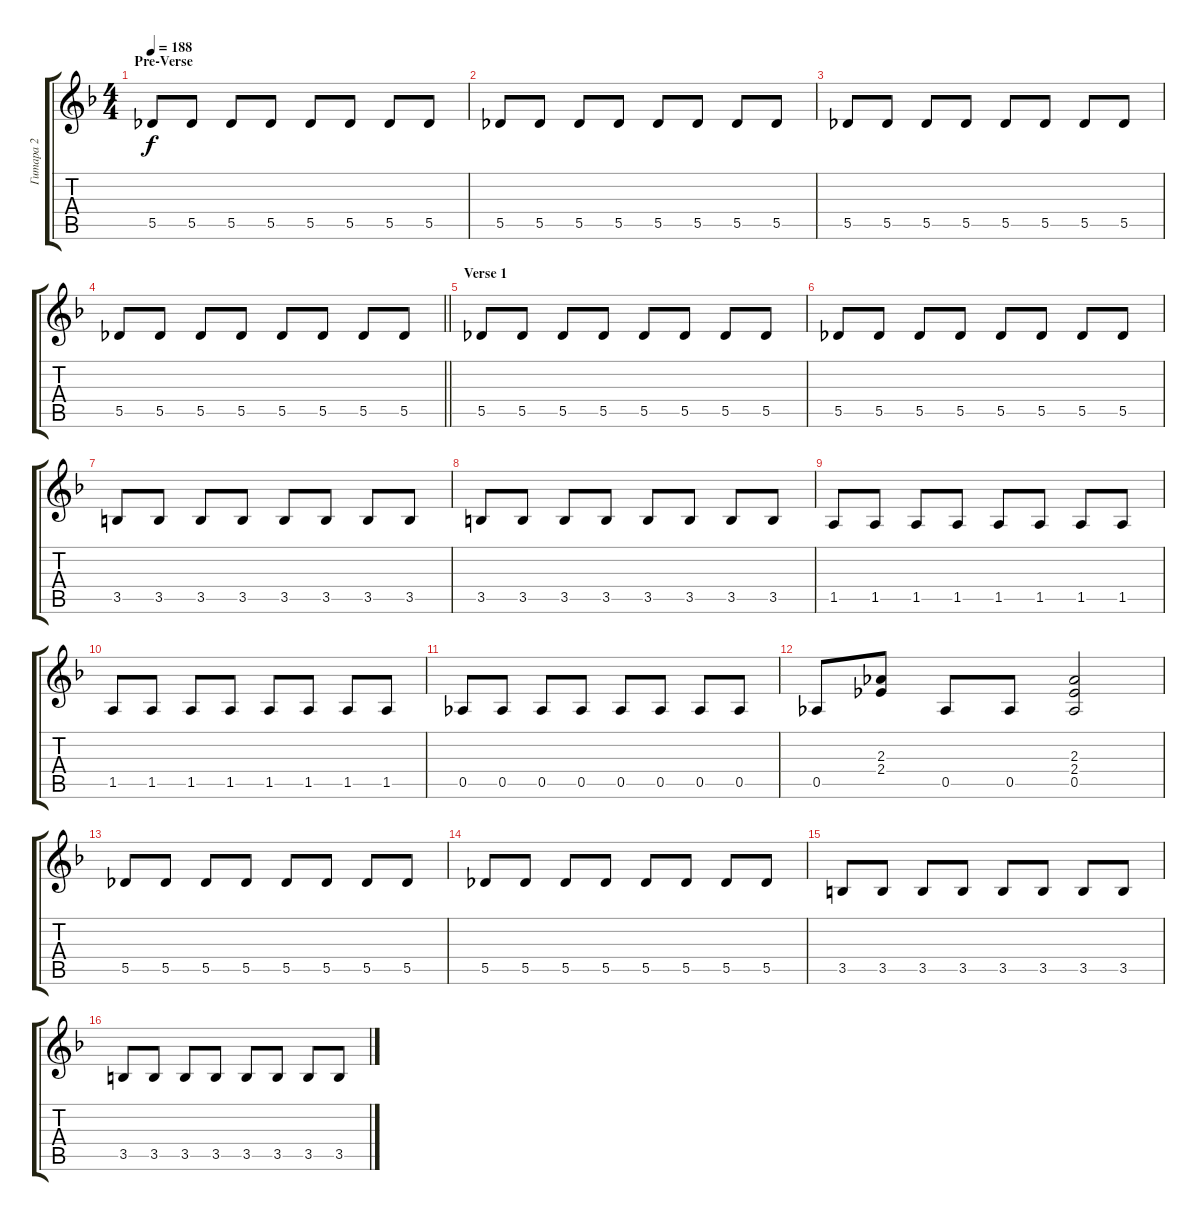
\track ("Гитара 2" "Гитара 2") {instrument distortionguitar}
\staff {score tabs}
\tuning (Eb4 Bb3 Gb3 Db3 Ab2 Eb2) {hide}
\ts (4 4)
\section ("" "Pre-Verse")
\tempo 188
\clef g2
\ks dminor
5.5.8{dy f} 5.5.8 5.5.8 5.5.8 5.5.8 5.5.8 5.5.8 5.5.8 |
5.5.8 5.5.8 5.5.8 5.5.8 5.5.8 5.5.8 5.5.8 5.5.8 |
5.5.8 5.5.8 5.5.8 5.5.8 5.5.8 5.5.8 5.5.8 5.5.8 |
\barLineRight lightlight
5.5.8 5.5.8 5.5.8 5.5.8 5.5.8 5.5.8 5.5.8 5.5.8 |
\section ("" "Verse 1")
5.5.8 5.5.8 5.5.8 5.5.8 5.5.8 5.5.8 5.5.8 5.5.8 |
5.5.8 5.5.8 5.5.8 5.5.8 5.5.8 5.5.8 5.5.8 5.5.8 |
3.5.8 3.5.8 3.5.8 3.5.8 3.5.8 3.5.8 3.5.8 3.5.8 |
3.5.8 3.5.8 3.5.8 3.5.8 3.5.8 3.5.8 3.5.8 3.5.8 |
1.5.8 1.5.8 1.5.8 1.5.8 1.5.8 1.5.8 1.5.8 1.5.8 |
1.5.8 1.5.8 1.5.8 1.5.8 1.5.8 1.5.8 1.5.8 1.5.8 |
0.5.8 0.5.8 0.5.8 0.5.8 0.5.8 0.5.8 0.5.8 0.5.8 |
0.5.8 (2.3 2.4).8 0.5.8 0.5.8 (2.3 2.4 0.5).2 |
5.5.8 5.5.8 5.5.8 5.5.8 5.5.8 5.5.8 5.5.8 5.5.8 |
5.5.8 5.5.8 5.5.8 5.5.8 5.5.8 5.5.8 5.5.8 5.5.8 |
3.5.8 3.5.8 3.5.8 3.5.8 3.5.8 3.5.8 3.5.8 3.5.8 |
3.5.8 3.5.8 3.5.8 3.5.8 3.5.8 3.5.8 3.5.8 3.5.8
